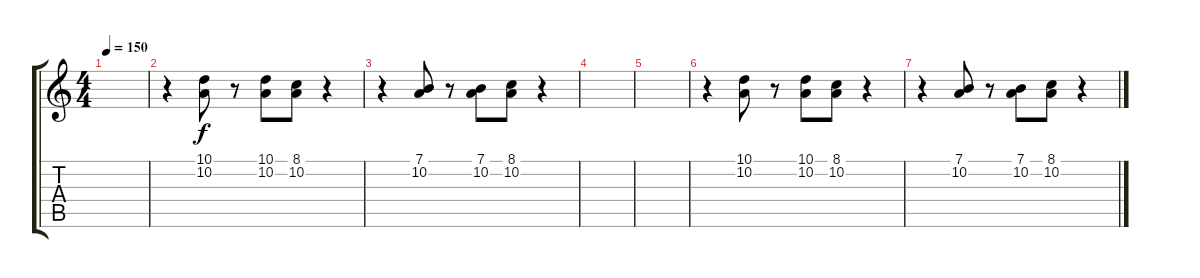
\track "" {instrument stringensemble1}
\staff {score tabs}
\tuning (E4 B3 G3 D3 A2 E2) {hide}
\ts (4 4)
\tempo 150
\clef g2
\ks c
|
r.4{instrument stringensemble1} (10.1 10.2).8 r.8 (10.1 10.2).8 (8.1 10.2).8 r.4 |
r.4 (7.1 10.2).8 r.8 (7.1 10.2).8 (8.1 10.2).8 r.4 |
|
|
r.4 (10.1 10.2).8 r.8 (10.1 10.2).8 (8.1 10.2).8 r.4 |
r.4 (7.1 10.2).8 r.8 (7.1 10.2).8 (8.1 10.2).8 r.4
